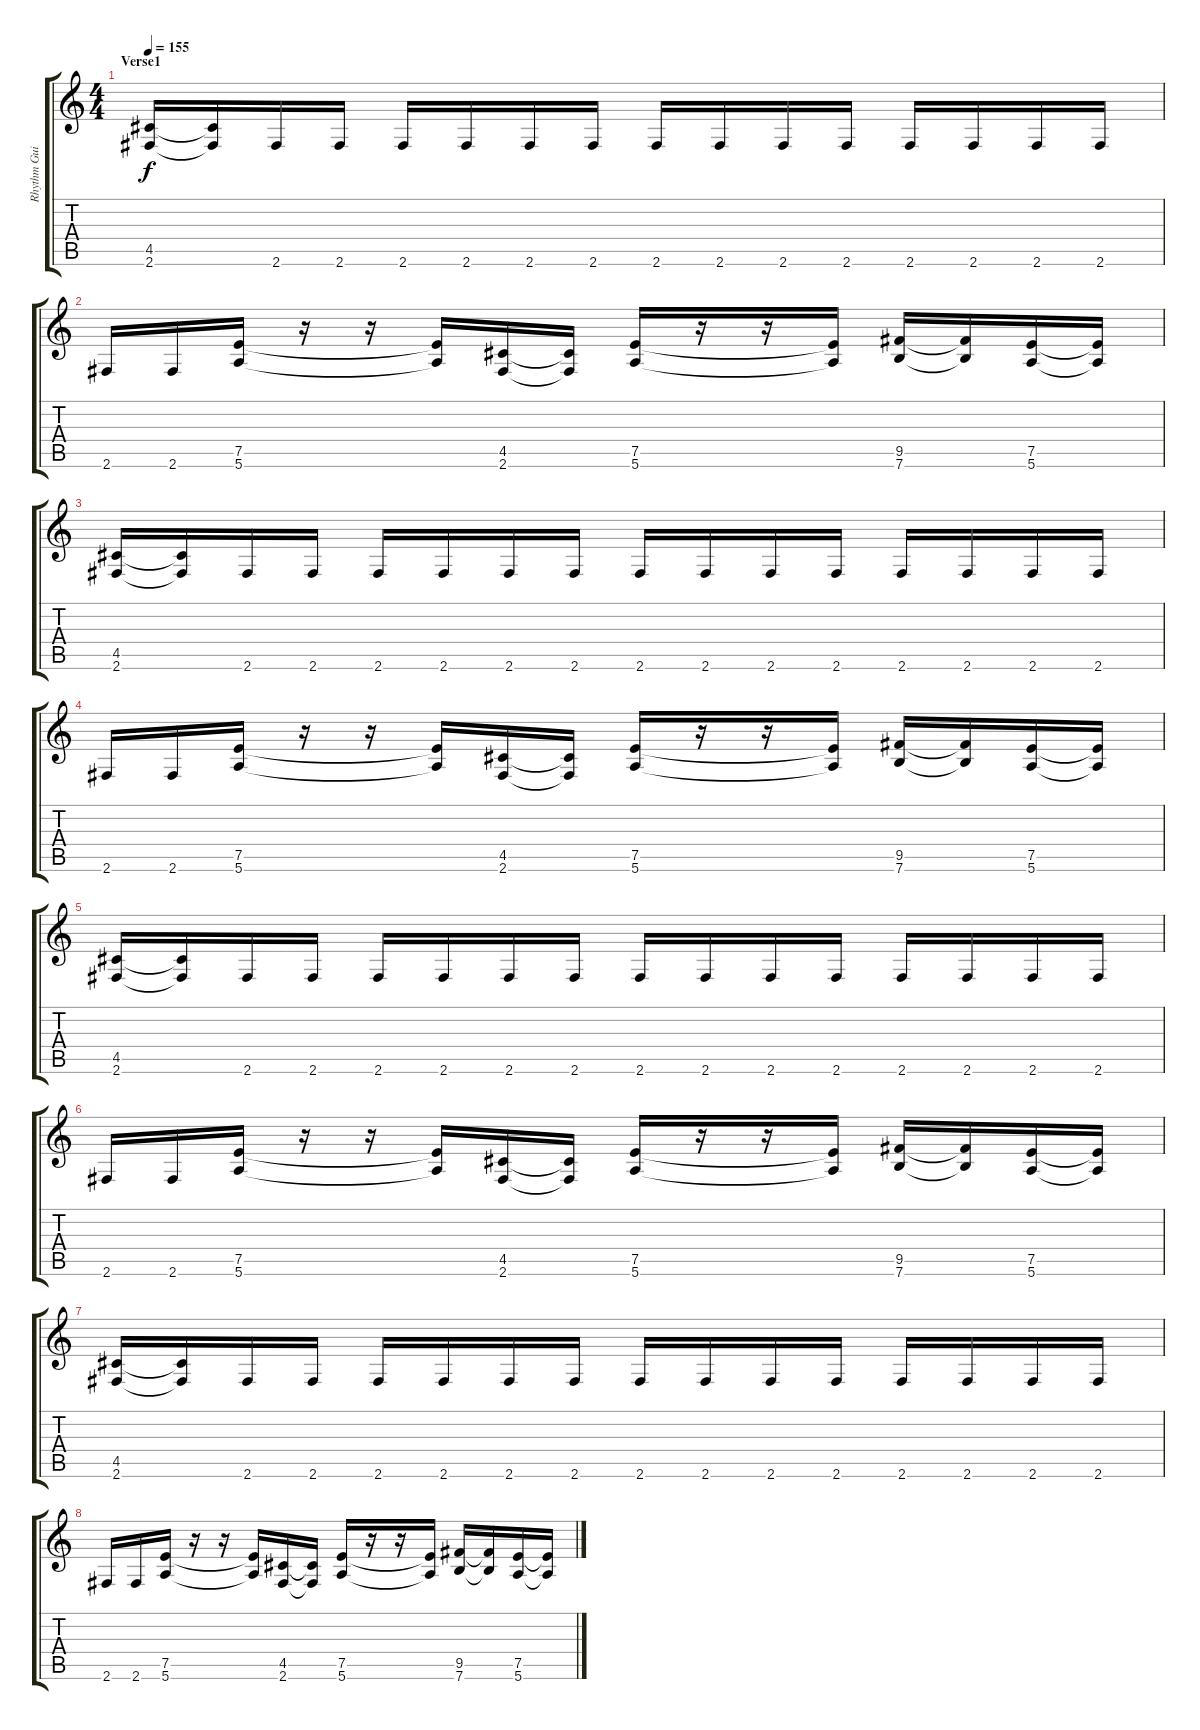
\track ("Rhythm Guitar" "Rhythm Gui") {instrument distortionguitar}
\staff {score tabs}
\tuning (E4 B3 G3 D3 A2 E2) {hide}
\ts (4 4)
\section ("" "Verse1")
\tempo 155
\clef g2
\ks c
(4.5 2.6).16{dy f} (4.5{t} 2.6{t}).16 2.6.16 2.6.16 2.6.16 2.6.16 2.6.16 2.6.16 2.6.16 2.6.16 2.6.16 2.6.16 2.6.16 2.6.16 2.6.16 2.6.16 |
2.6.16 2.6.16 (7.5 5.6).16 r.16 r.16 (7.5{t} 5.6{t}).16 (4.5 2.6).16 (4.5{t} 2.6{t}).16 (7.5 5.6).16 r.16 r.16 (7.5{t} 5.6{t}).16 (9.5 7.6).16 (9.5{t} 7.6{t}).16 (7.5 5.6).16 (7.5{t} 5.6{t}).16 |
(4.5 2.6).16 (4.5{t} 2.6{t}).16 2.6.16 2.6.16 2.6.16 2.6.16 2.6.16 2.6.16 2.6.16 2.6.16 2.6.16 2.6.16 2.6.16 2.6.16 2.6.16 2.6.16 |
2.6.16 2.6.16 (7.5 5.6).16 r.16 r.16 (7.5{t} 5.6{t}).16 (4.5 2.6).16 (4.5{t} 2.6{t}).16 (7.5 5.6).16 r.16 r.16 (7.5{t} 5.6{t}).16 (9.5 7.6).16 (9.5{t} 7.6{t}).16 (7.5 5.6).16 (7.5{t} 5.6{t}).16 |
(4.5 2.6).16 (4.5{t} 2.6{t}).16 2.6.16 2.6.16 2.6.16 2.6.16 2.6.16 2.6.16 2.6.16 2.6.16 2.6.16 2.6.16 2.6.16 2.6.16 2.6.16 2.6.16 |
2.6.16 2.6.16 (7.5 5.6).16 r.16 r.16 (7.5{t} 5.6{t}).16 (4.5 2.6).16 (4.5{t} 2.6{t}).16 (7.5 5.6).16 r.16 r.16 (7.5{t} 5.6{t}).16 (9.5 7.6).16 (9.5{t} 7.6{t}).16 (7.5 5.6).16 (7.5{t} 5.6{t}).16 |
(4.5 2.6).16 (4.5{t} 2.6{t}).16 2.6.16 2.6.16 2.6.16 2.6.16 2.6.16 2.6.16 2.6.16 2.6.16 2.6.16 2.6.16 2.6.16 2.6.16 2.6.16 2.6.16 |
2.6.16 2.6.16 (7.5 5.6).16 r.16 r.16 (7.5{t} 5.6{t}).16 (4.5 2.6).16 (4.5{t} 2.6{t}).16 (7.5 5.6).16 r.16 r.16 (7.5{t} 5.6{t}).16 (9.5 7.6).16 (9.5{t} 7.6{t}).16 (7.5 5.6).16 (7.5{t} 5.6{t}).16
